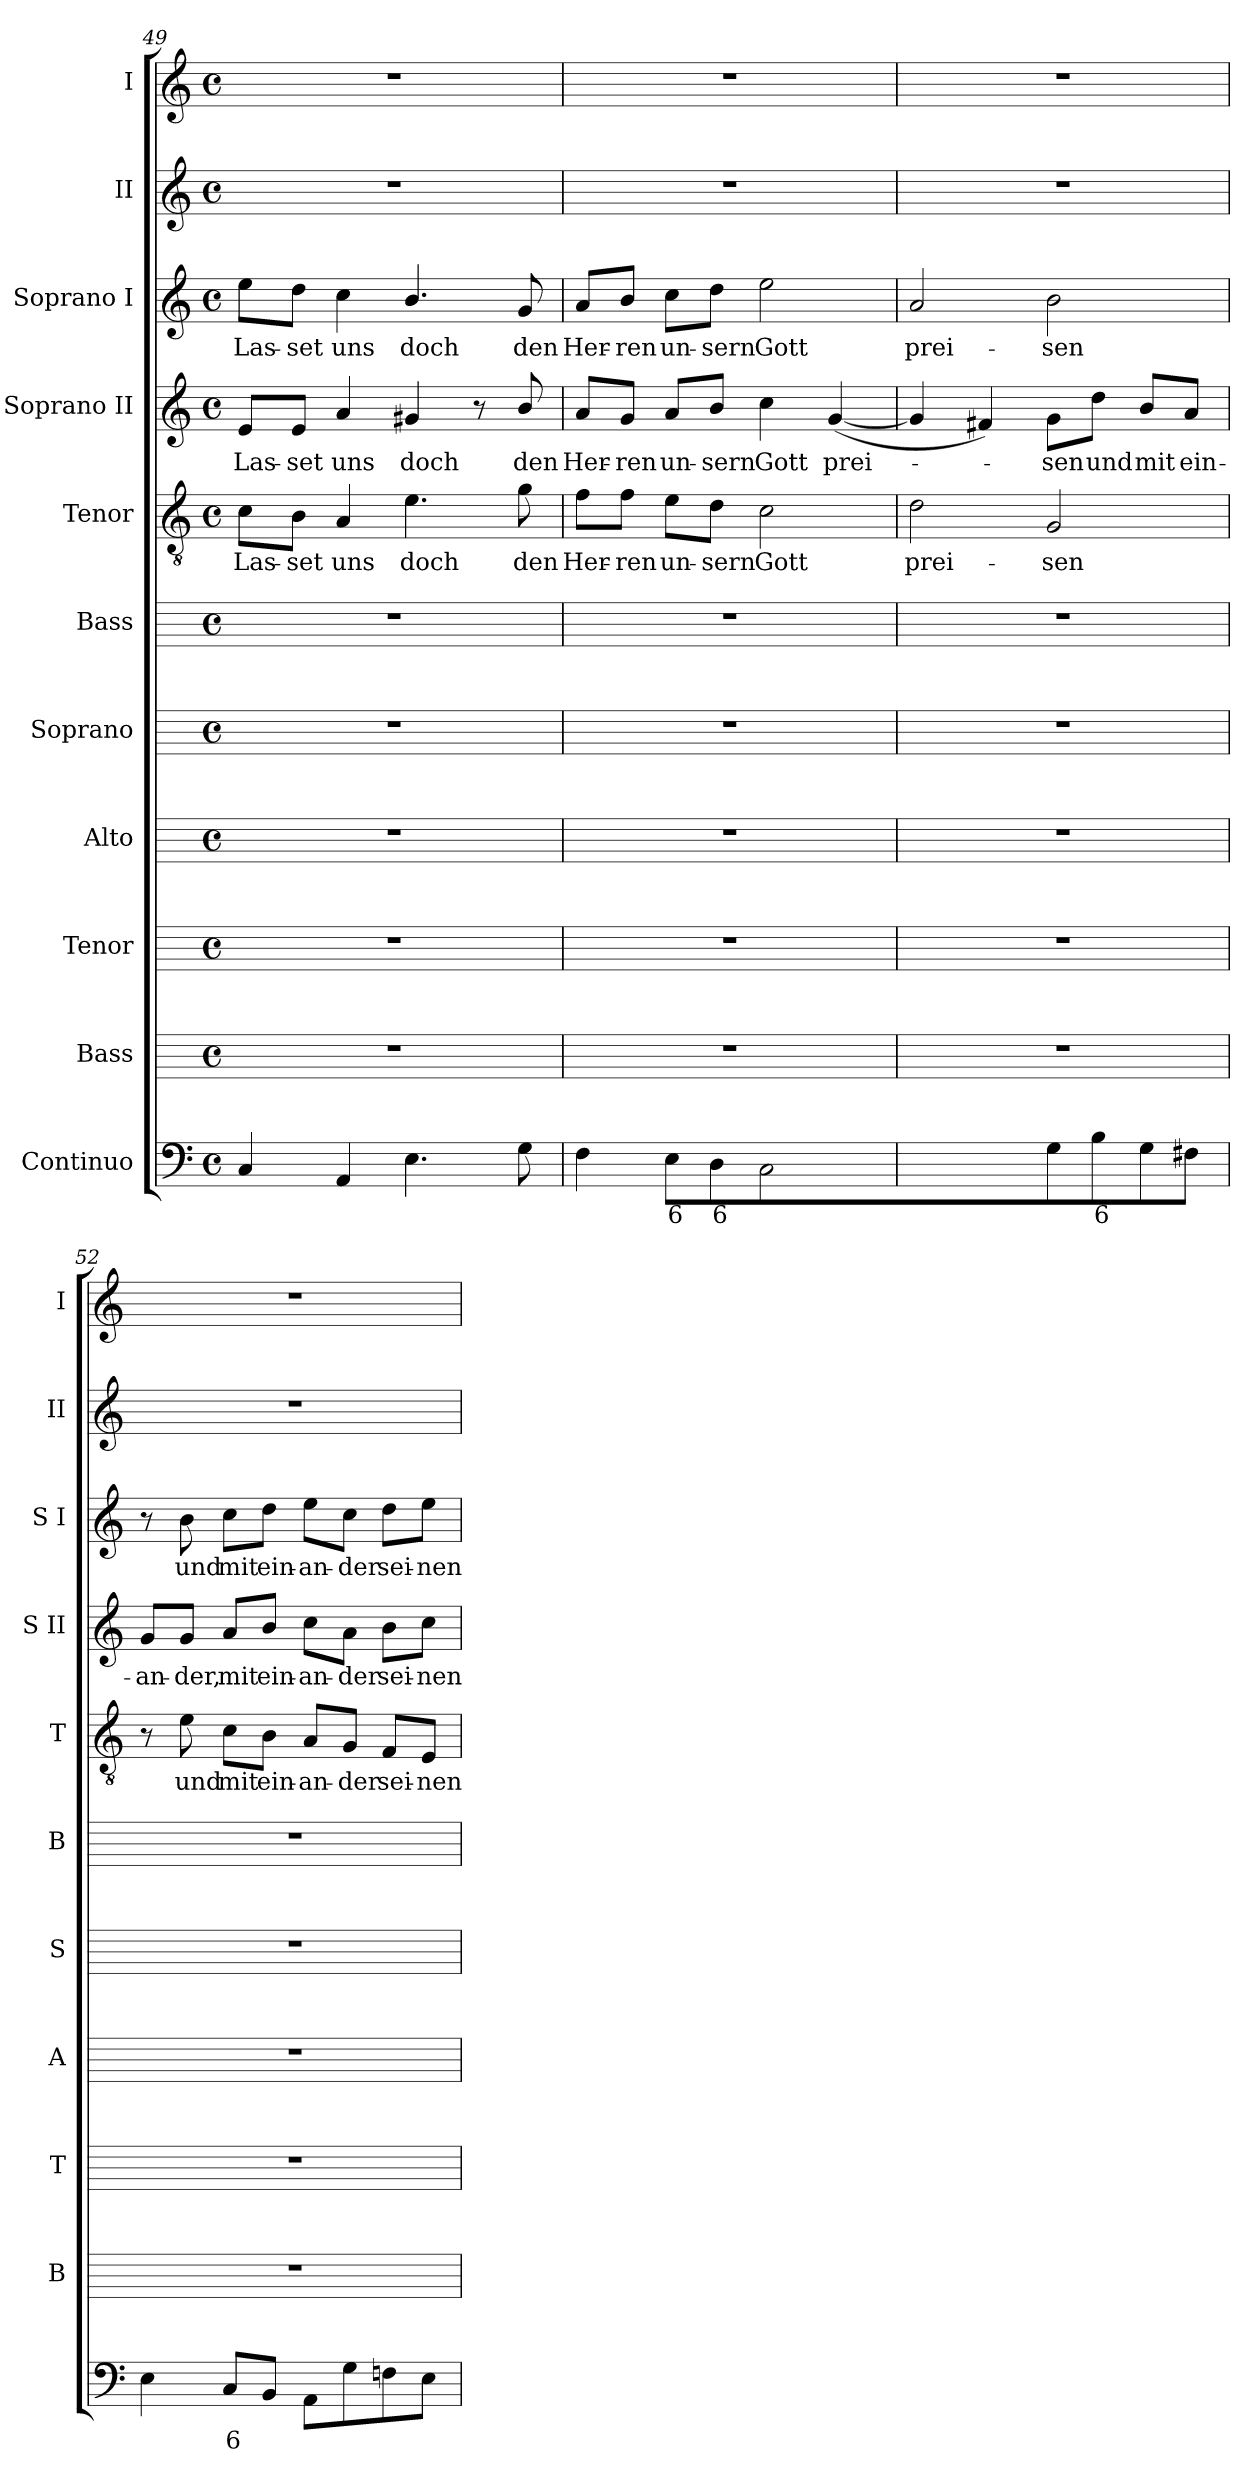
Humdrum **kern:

**kern	**text	**kern	**kern	**kern	**kern	**kern	**kern	**text	**kern	**text	**kern	**text	**kern	**kern
*part11	*part11	*part10	*part9	*part8	*part7	*part6	*part5	*part5	*part4	*part4	*part3	*part3	*part2	*part1
*staff11	*staff11	*staff10	*staff9	*staff8	*staff7	*staff6	*staff5	*staff5	*staff4	*staff4	*staff3	*staff3	*staff2	*staff1
*I"Continuo	*	*I"Bass	*I"Tenor	*I"Alto	*I"Soprano	*I"Bass	*I"Tenor	*	*I"Soprano II	*	*I"Soprano I	*	*I"II	*I"I
*	*	*I'B	*I'T	*I'A	*I'S	*I'B	*I'T	*	*I'S II	*	*I'S I	*	*I'II	*I'I
!!LO:LB:g=z
*clefF4	*	*	*	*	*	*	*clefGv2	*	*clefG2	*	*clefG2	*	*clefG2	*clefG2
*	*	*ITrd4c7	*ITrd4c7	*ITrd4c7	*ITrd4c7	*	*	*	*	*	*	*	*	*
*k[]	*	*	*	*	*	*	*k[]	*	*k[]	*	*k[]	*	*k[]	*k[]
*C:	*	*	*	*	*	*	*C:	*	*C:	*	*C:	*	*C:	*C:
*M4/4	*	*M4/4	*M4/4	*M4/4	*M4/4	*M4/4	*M4/4	*	*M4/4	*	*M4/4	*	*M4/4	*M4/4
*met(c)	*	*met(c)	*met(c)	*met(c)	*met(c)	*met(c)	*met(c)	*	*met(c)	*	*met(c)	*	*met(c)	*met(c)
=49	=49	=49	=49	=49	=49	=49	=49	=49	=49	=49	=49	=49	=49	=49
!	!	!	!	!	!	!	!	!LO:LY:b	!	!LO:LY:b	!	!LO:LY:b	!	!
4C	.	1r	1r	1r	1r	1r	8c\L	Las-	8e/L	Las-	8ee\L	Las-	1r	1r
!	!	!	!	!	!	!	!	!LO:LY:b	!	!LO:LY:b	!	!LO:LY:b	!	!
.	.	.	.	.	.	.	8B\J	-set	8e/J	-set	8dd\J	-set	.	.
!	!	!	!	!	!	!	!	!LO:LY:b	!	!LO:LY:b	!	!LO:LY:b	!	!
4AA	.	.	.	.	.	.	4A	uns	4a	uns	4cc	uns	.	.
!	!	!	!	!	!	!	!	!LO:LY:b	!	!LO:LY:b	!	!LO:LY:b	!	!
4.E	.	.	.	.	.	.	4.e	doch	4g#X	doch	4.b/	doch	.	.
.	.	.	.	.	.	.	.	.	8r	.	.	.	.	.
!	!	!	!	!	!	!	!	!LO:LY:b	!	!LO:LY:b	!	!LO:LY:b	!	!
8G	.	.	.	.	.	.	8g	den	8b/	den	8g	den	.	.
=50	=50	=50	=50	=50	=50	=50	=50	=50	=50	=50	=50	=50	=50	=50
!	!	!	!	!	!	!	!	!LO:LY:b	!	!LO:LY:b	!	!LO:LY:b	!	!
4F	.	1r	1r	1r	1r	1r	8f\L	Her-	8a/L	Her-	8a/L	Her-	1r	1r
!	!	!	!	!	!	!	!	!LO:LY:b	!	!LO:LY:b	!	!LO:LY:b	!	!
.	.	.	.	.	.	.	8f\J	-ren	8g/J	-ren	8b/J	-ren	.	.
!	!LO:LY:b	!	!	!	!	!	!	!LO:LY:b	!	!LO:LY:b	!	!LO:LY:b	!	!
8EL	6	.	.	.	.	.	8e\L	un-	8a/L	un-	8cc\L	un-	.	.
!	!LO:LY:b	!	!	!	!	!	!	!LO:LY:b	!	!LO:LY:b	!	!LO:LY:b	!	!
8D	6	.	.	.	.	.	8d\J	-sern	8b/J	-sern	8dd\J	-sern	.	.
!	!	!	!	!	!	!	!	!LO:LY:b	!	!LO:LY:b	!	!LO:LY:b	!	!
2C	.	.	.	.	.	.	2c	Gott	4cc	Gott	2ee	Gott	.	.
!	!	!	!	!	!	!	!	!	!	!LO:LY:b	!	!	!	!
.	.	.	.	.	.	.	.	.	(<[4g	prei-	.	.	.	.
=51	=51	=51	=51	=51	=51	=51	=51	=51	=51	=51	=51	=51	=51	=51
!	!LO:LY:b	!	!	!	!	!	!	!LO:LY:b	!	!	!	!LO:LY:b	!	!
[4Dyy	4	1r	1r	1r	1r	1r	2d	prei-	4g]	.	2a	prei-	1r	1r
4Dyy]	.	.	.	.	.	.	.	.	4f#X)	.	.	.	.	.
!	!	!	!	!	!	!	!	!LO:LY:b	!	!LO:LY:b	!	!LO:LY:b	!	!
8G	.	.	.	.	.	.	2G	-sen	8g\L	sen	2b	-sen	.	.
!	!LO:LY:b	!	!	!	!	!	!	!	!	!LO:LY:b	!	!	!	!
8B	6	.	.	.	.	.	.	.	8dd\J	und	.	.	.	.
!	!	!	!	!	!	!	!	!	!	!LO:LY:b	!	!	!	!
8G	.	.	.	.	.	.	.	.	8b/L	mit	.	.	.	.
!	!	!	!	!	!	!	!	!	!	!LO:LY:b	!	!	!	!
8F#XJ	.	.	.	.	.	.	.	.	8a/J	ein-	.	.	.	.
=52	=52	=52	=52	=52	=52	=52	=52	=52	=52	=52	=52	=52	=52	=52
!	!	!	!	!	!	!	!	!	!	!LO:LY:b	!	!	!	!
4E	.	1r	1r	1r	1r	1r	8r	.	8g/L	-an-	8r	.	1r	1r
!	!	!	!	!	!	!	!	!LO:LY:b	!	!LO:LY:b	!	!LO:LY:b	!	!
.	.	.	.	.	.	.	8e	und	8g/J	-der,	8b	und	.	.
!	!LO:LY:b	!	!	!	!	!	!	!LO:LY:b	!	!LO:LY:b	!	!LO:LY:b	!	!
8CL	6	.	.	.	.	.	8c\L	mit	8a/L	mit	8cc\L	mit	.	.
!	!	!	!	!	!	!	!	!LO:LY:b	!	!LO:LY:b	!	!LO:LY:b	!	!
8BBJ	.	.	.	.	.	.	8B\J	ein-	8b/J	ein-	8dd\J	ein-	.	.
!	!	!	!	!	!	!	!	!LO:LY:b	!	!LO:LY:b	!	!LO:LY:b	!	!
8AAL	.	.	.	.	.	.	8A/L	-an-	8cc\L	-an-	8ee\L	-an-	.	.
!	!	!	!	!	!	!	!	!LO:LY:b	!	!LO:LY:b	!	!LO:LY:b	!	!
8G	.	.	.	.	.	.	8G/J	-der	8a\J	-der	8cc\J	-der	.	.
!	!	!	!	!	!	!	!	!LO:LY:b	!	!LO:LY:b	!	!LO:LY:b	!	!
8Fn	.	.	.	.	.	.	8F/L	sei-	8b\L	sei-	8dd\L	sei-	.	.
!	!	!	!	!	!	!	!	!LO:LY:b	!	!LO:LY:b	!	!LO:LY:b	!	!
8EJ	.	.	.	.	.	.	8E/J	-nen	8cc\J	-nen	8ee\J	-nen	.	.
=	=	=	=	=	=	=	=	=	=	=	=	=	=	=
*-	*-	*-	*-	*-	*-	*-	*-	*-	*-	*-	*-	*-	*-	*-
